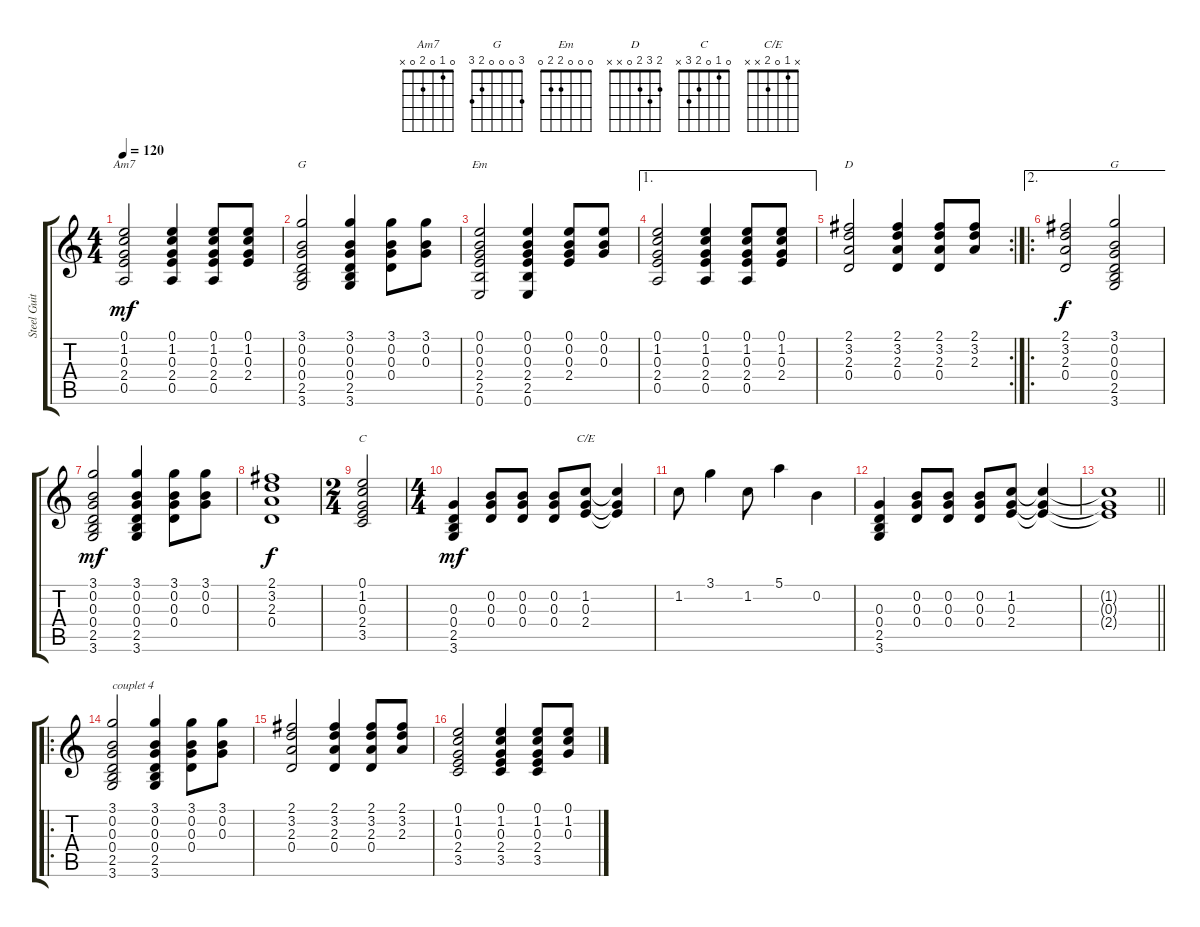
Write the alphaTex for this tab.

\track ("Steel Guitar" "Steel Guit") {instrument acousticguitarsteel}
\staff {score tabs}
\tuning (E4 B3 G3 D3 A2 E2) {hide}
\chord ("Am7" 0 1 0 2 0 x)
\chord ("G" x x x x x x)
\chord ("Em" 0 0 0 2 2 0)
\chord ("D" 2 3 2 0 x x)
\chord ("G" 3 0 0 0 2 3)
\chord ("C" 0 1 0 2 3 x)
\chord ("C/E" x 1 0 2 x x)
\ts (4 4)
\tempo 120
\clef g2
\ks c
(0.1 1.2 0.3 2.4 0.5).2{ch "Am7" dy mf} (0.1 1.2 0.3 2.4 0.5).4 (0.1 1.2 0.3 2.4 0.5).8 (0.1 1.2 0.3 2.4).8 |
(3.1 0.2 0.3 0.4 2.5 3.6).2{ch "G"} (3.1 0.2 0.3 0.4 2.5 3.6).4 (3.1 0.2 0.3 0.4).8 (3.1 0.2 0.3).8 |
(0.1 0.2 0.3 2.4 2.5 0.6).2{ch "Em"} (0.1 0.2 0.3 2.4 2.5 0.6).4 (0.1 0.2 0.3 2.4).8 (0.1 0.2 0.3).8 |
\ae 1
(0.1 1.2 0.3 2.4 0.5).2 (0.1 1.2 0.3 2.4 0.5).4 (0.1 1.2 0.3 2.4 0.5).8 (0.1 1.2 0.3 2.4).8 |
\rc 2
(2.1 3.2 2.3 0.4).2{ch "D"} (2.1 3.2 2.3 0.4).4 (2.1 3.2 2.3 0.4).8 (2.1 3.2 2.3).8 |
\ae 2
\ro
(2.1 3.2 2.3 0.4).2{dy f} (3.1 0.2 0.3 0.4 2.5 3.6).2{ch "G"} |
(3.1 0.2 0.3 0.4 2.5 3.6).2{dy mf} (3.1 0.2 0.3 0.4 2.5 3.6).4 (3.1 0.2 0.3 0.4).8 (3.1 0.2 0.3).8 |
(2.1 3.2 2.3 0.4).1{dy f} |
\ts (2 4)
(0.1 1.2 0.3 2.4 3.5).2{ch "C"} |
\ts (4 4)
(0.3 0.4 2.5 3.6).4{dy mf} (0.2 0.3 0.4).8 (0.2 0.3 0.4).8 (0.2 0.3 0.4).8 (1.2 0.3 2.4).8{ch "C/E"} (1.2{t} 0.3{t} 2.4{t}).4 |
1.2.8 3.1.4 1.2.8 5.1.4 0.2.4 |
(0.3 0.4 2.5 3.6).4 (0.2 0.3 0.4).8 (0.2 0.3 0.4).8 (0.2 0.3 0.4).8 (1.2 0.3 2.4).8 (1.2{t} 0.3{t} 2.4{t}).4 |
\barLineRight lightlight
(1.2{t} 0.3{t} 2.4{t}).1 |
\ro
(3.1 0.2 0.3 0.4 2.5 3.6).2{txt "couplet 4"} (3.1 0.2 0.3 0.4 2.5 3.6).4 (3.1 0.2 0.3 0.4).8 (3.1 0.2 0.3).8 |
(2.1 3.2 2.3 0.4).2 (2.1 3.2 2.3 0.4).4 (2.1 3.2 2.3 0.4).8 (2.1 3.2 2.3).8 |
(0.1 1.2 0.3 2.4 3.5).2 (0.1 1.2 0.3 2.4 3.5).4 (0.1 1.2 0.3 2.4 3.5).8 (0.1 1.2 0.3).8
